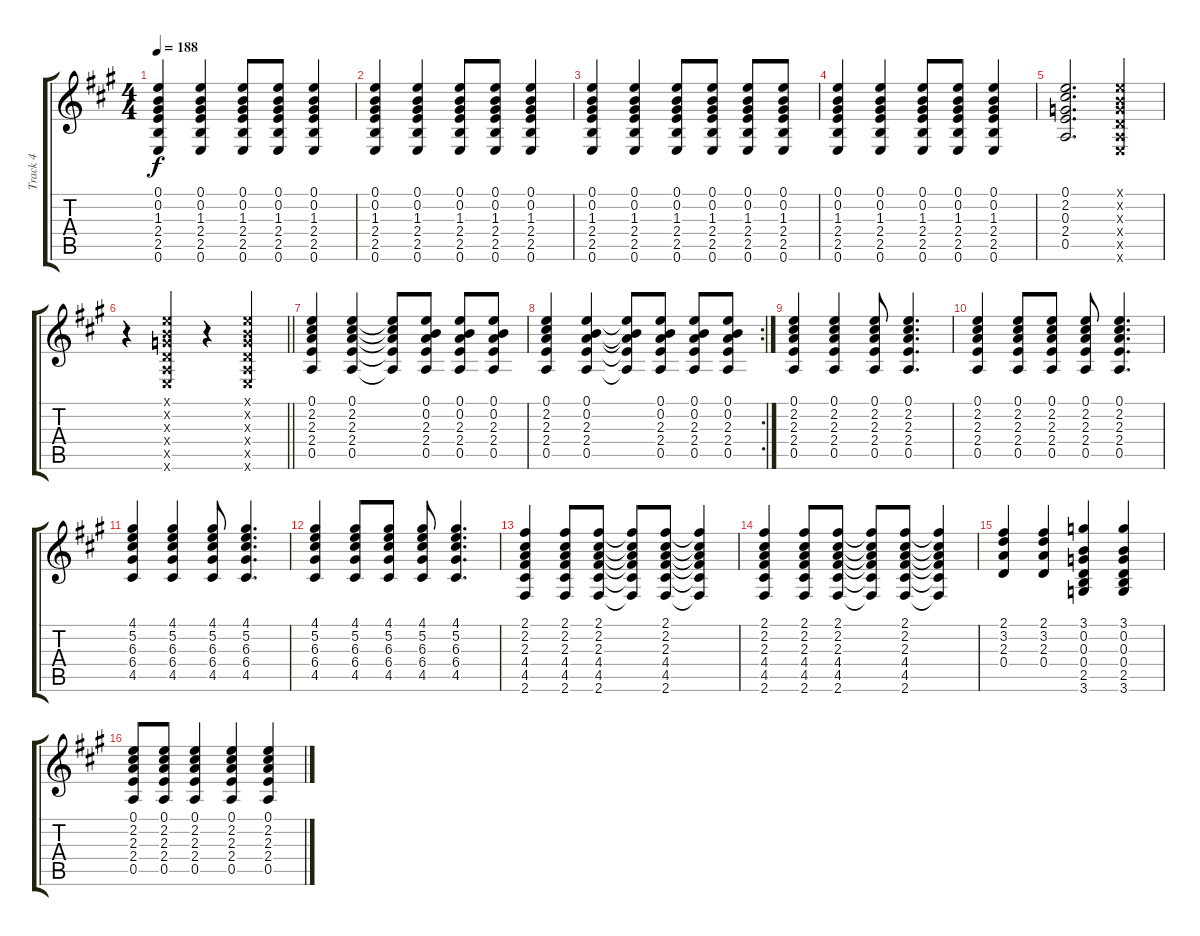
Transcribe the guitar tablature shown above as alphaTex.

\track ("Track 4" "Track 4") {instrument acousticguitarsteel}
\staff {score tabs}
\tuning (E4 B3 G3 D3 A2 E2) {hide}
\ts (4 4)
\tempo 188
\clef g2
\ks a
(0.1 0.2 1.3 2.4 2.5 0.6).4{dy f} (0.1 0.2 1.3 2.4 2.5 0.6).4 (0.1 0.2 1.3 2.4 2.5 0.6).8 (0.1 0.2 1.3 2.4 2.5 0.6).8 (0.1 0.2 1.3 2.4 2.5 0.6).4 |
(0.1 0.2 1.3 2.4 2.5 0.6).4 (0.1 0.2 1.3 2.4 2.5 0.6).4 (0.1 0.2 1.3 2.4 2.5 0.6).8 (0.1 0.2 1.3 2.4 2.5 0.6).8 (0.1 0.2 1.3 2.4 2.5 0.6).4 |
(0.1 0.2 1.3 2.4 2.5 0.6).4 (0.1 0.2 1.3 2.4 2.5 0.6).4 (0.1 0.2 1.3 2.4 2.5 0.6).8 (0.1 0.2 1.3 2.4 2.5 0.6).8 (0.1 0.2 1.3 2.4 2.5 0.6).8 (0.1 0.2 1.3 2.4 2.5 0.6).8 |
(0.1 0.2 1.3 2.4 2.5 0.6).4 (0.1 0.2 1.3 2.4 2.5 0.6).4 (0.1 0.2 1.3 2.4 2.5 0.6).8 (0.1 0.2 1.3 2.4 2.5 0.6).8 (0.1 0.2 1.3 2.4 2.5 0.6).4 |
(0.1 2.2 0.3 2.4 0.5).2{d} (0.1{x} 0.2{x} 0.3{x} 0.4{x} 0.5{x} 0.6{x}).4 |
\barLineRight lightlight
r.4 (0.1{x} 0.2{x} 0.3{x} 0.4{x} 0.5{x} 0.6{x}).4 r.4 (0.1{x} 0.2{x} 0.3{x} 0.4{x} 0.5{x} 0.6{x}).4 |
(0.1 2.2 2.3 2.4 0.5).4 (0.1 2.2 2.3 2.4 0.5).4 (0.1{t} 2.2{t} 2.3{t} 2.4{t} 0.5{t}).8 (0.1 0.2 2.3 2.4 0.5).8 (0.1 0.2 2.3 2.4 0.5).8 (0.1 0.2 2.3 2.4 0.5).8 |
\rc 2
(0.1 2.2 2.3 2.4 0.5).4 (0.1 0.2 2.3 2.4 0.5).4 (0.1{t} 0.2{t} 2.3{t} 2.4{t} 0.5{t}).8 (0.1 0.2 2.3 2.4 0.5).8 (0.1 0.2 2.3 2.4 0.5).8 (0.1 0.2 2.3 2.4 0.5).8 |
(0.1 2.2 2.3 2.4 0.5).4 (0.1 2.2 2.3 2.4 0.5).4 (0.1 2.2 2.3 2.4 0.5).8 (0.1 2.2 2.3 2.4 0.5).4{d} |
(0.1 2.2 2.3 2.4 0.5).4 (0.1 2.2 2.3 2.4 0.5).8 (0.1 2.2 2.3 2.4 0.5).8 (0.1 2.2 2.3 2.4 0.5).8 (0.1 2.2 2.3 2.4 0.5).4{d} |
(4.1 5.2 6.3 6.4 4.5).4 (4.1 5.2 6.3 6.4 4.5).4 (4.1 5.2 6.3 6.4 4.5).8 (4.1 5.2 6.3 6.4 4.5).4{d} |
(4.1 5.2 6.3 6.4 4.5).4 (4.1 5.2 6.3 6.4 4.5).8 (4.1 5.2 6.3 6.4 4.5).8 (4.1 5.2 6.3 6.4 4.5).8 (4.1 5.2 6.3 6.4 4.5).4{d} |
(2.1 2.2 2.3 4.4 4.5 2.6).4 (2.1 2.2 2.3 4.4 4.5 2.6).8 (2.1 2.2 2.3 4.4 4.5 2.6).8 (2.1{t} 2.2{t} 2.3{t} 4.4{t} 4.5{t} 2.6{t}).8 (2.1 2.2 2.3 4.4 4.5 2.6).8 (2.1{t} 2.2{t} 2.3{t} 4.4{t} 4.5{t} 2.6{t}).4 |
(2.1 2.2 2.3 4.4 4.5 2.6).4 (2.1 2.2 2.3 4.4 4.5 2.6).8 (2.1 2.2 2.3 4.4 4.5 2.6).8 (2.1{t} 2.2{t} 2.3{t} 4.4{t} 4.5{t} 2.6{t}).8 (2.1 2.2 2.3 4.4 4.5 2.6).8 (2.1{t} 2.2{t} 2.3{t} 4.4{t} 4.5{t} 2.6{t}).4 |
(2.1 3.2 2.3 0.4).4 (2.1 3.2 2.3 0.4).4 (3.1 0.2 0.3 0.4 2.5 3.6).4 (3.1 0.2 0.3 0.4 2.5 3.6).4 |
(0.1 2.2 2.3 2.4 0.5).8 (0.1 2.2 2.3 2.4 0.5).8 (0.1 2.2 2.3 2.4 0.5).4 (0.1 2.2 2.3 2.4 0.5).4 (0.1 2.2 2.3 2.4 0.5).4
